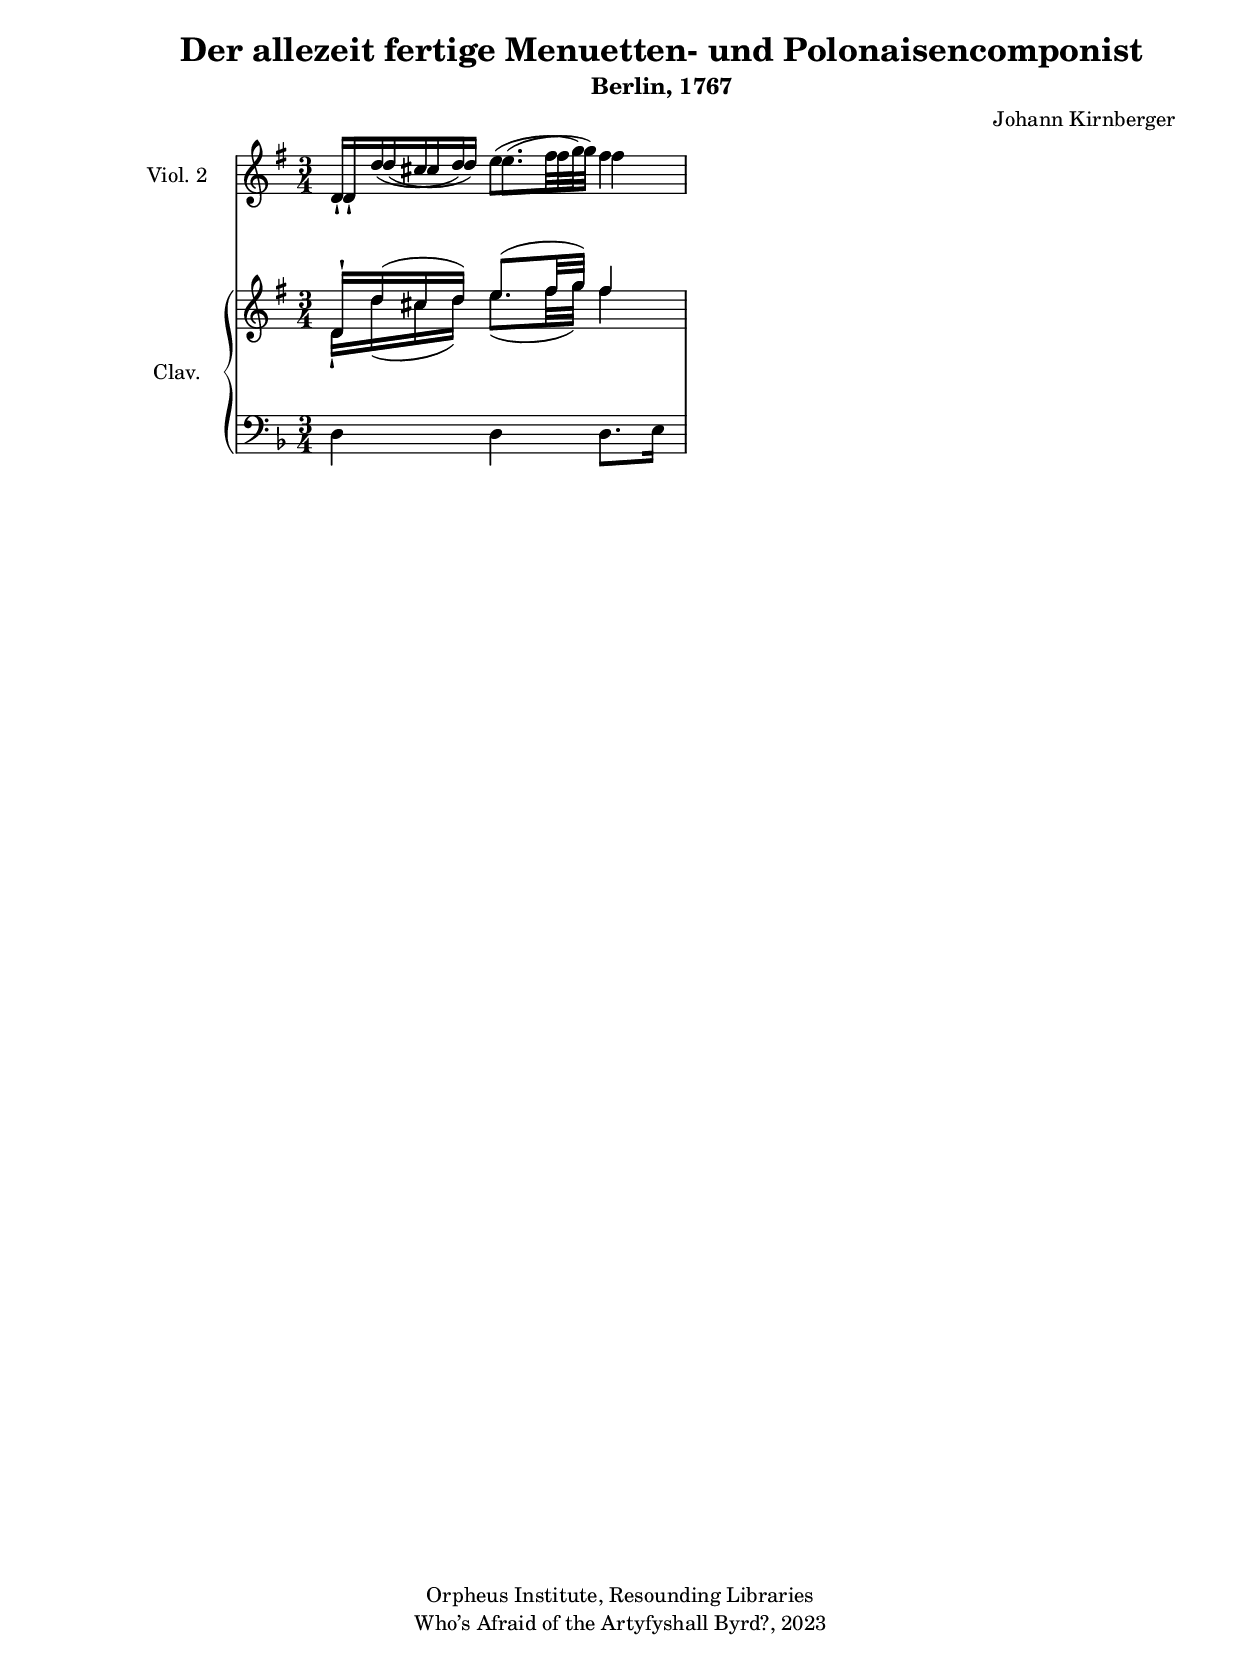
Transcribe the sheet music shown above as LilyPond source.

\include "paper_settings.ly"

\score{
 << 
   \new StaffGroup
   <<
    %Violin2
    \context Staff = "violin2" \with { instrumentName = "Viol. 2" }
    
    <<
    \set Staff.midiInstrument =#"violin" {

    \include "voice_option.ly"
    \relative c''{
    \relative c''{d,16-![d'(cs d)] e8.[(fs32 g)] fs4}

    }
    }  
    
    >> 
    %Violin2
    \context Staff = "violin2" \with { instrumentName = "Viol. 2" }
    
    <<
    \set Staff.midiInstrument =#"violin" {
    \relative c''{
    \include "voice_option.ly"
    \relative c''{d,16-![d'(cs d)] e8.[(fs32 g)] fs4}

    }
    }  
    
    >> 
   >>
    
    %Harpsichord
    \context PianoStaff \with { instrumentName = "Clav."}
    <<
      
       \context Staff = "rh" {
         \set Staff.midiInstrument =#"harpsichord"
         %aggregation of violin2 and 2
         \include "voice_option.ly"
          \relative c''{
         %\include "./rh/pm-01-rh-2.ly"
         << {\relative c''{d,16-![d'(cs d)] e8.[(fs32 g)] fs4}
 } \\ {\include "./violin2/pm-01-vln2-2.ly" } >>
          }
        }
        
        \context Staff = "lh" {
         \set Staff.midiInstrument =#"harpsichord"
          \relative c{
        \include "bassline_option.ly"
        \relative c{d4 d d8.[e16]}

          }
        }
        
    >>
    

  
 >> 
\include "layout_settings.ly"
 
}
   